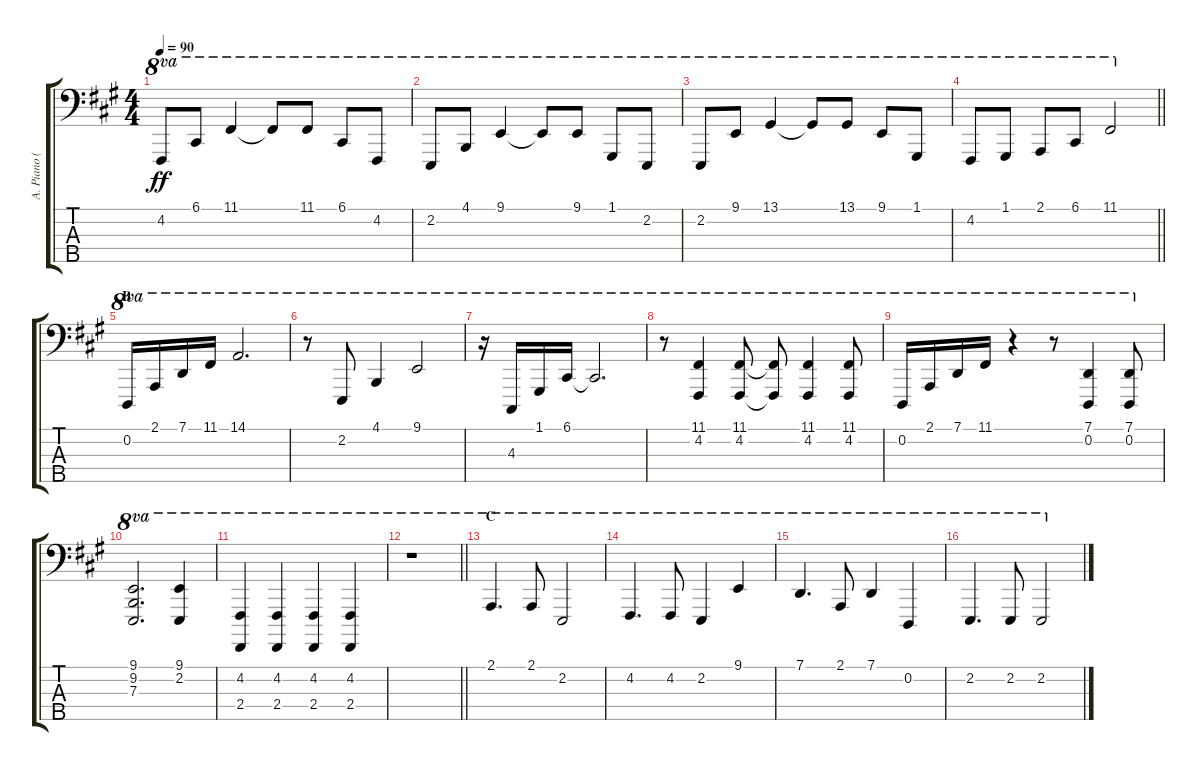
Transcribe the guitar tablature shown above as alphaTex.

\track ("A. Piano (Left Hand)" "A. Piano (") {instrument acousticgrandpiano}
\staff {score tabs}
\tuning (G2 D2 A1 E1 B0) {hide}
\ts (4 4)
\tempo 90
\clef f4
\ks a
4.2.8{ot 8va dy ff} 6.1.8{ot 8va} 11.1.4{ot 8va} 11.1{t}.8{ot 8va} 11.1.8{ot 8va} 6.1.8{ot 8va} 4.2.8{ot 8va} |
2.2.8{ot 8va} 4.1.8{ot 8va} 9.1.4{ot 8va} 9.1{t}.8{ot 8va} 9.1.8{ot 8va} 1.1.8{ot 8va} 2.2.8{ot 8va} |
2.2.8{ot 8va} 9.1.8{ot 8va} 13.1.4{ot 8va} 13.1{t}.8{ot 8va} 13.1.8{ot 8va} 9.1.8{ot 8va} 1.1.8{ot 8va} |
\barLineRight lightlight
4.2.8{ot 8va} 1.1.8{ot 8va} 2.1.8{ot 8va} 6.1.8{ot 8va} 11.1.2{ot 8va} |
\section ("" "B")
0.2.16{ot 8va} 2.1.16{ot 8va} 7.1.16{ot 8va} 11.1.16{ot 8va} 14.1.2{d ot 8va} |
r.8{ot 8va} 2.2.8{ot 8va} 4.1.4{ot 8va} 9.1.2{ot 8va} |
r.16{ot 8va} 4.3.16{ot 8va} 1.1.16{ot 8va} 6.1.16{ot 8va} 6.1{t}.2{d ot 8va} |
r.8{ot 8va} (11.1 4.2).4{ot 8va} (11.1 4.2).8{ot 8va} (11.1{t} 4.2{t}).8{ot 8va} (11.1 4.2).4{ot 8va} (11.1 4.2).8{ot 8va} |
0.2.16{ot 8va} 2.1.16{ot 8va} 7.1.16{ot 8va} 11.1.16{ot 8va} r.4{ot 8va} r.8{ot 8va} (7.1 0.2).4{ot 8va} (7.1 0.2).8{ot 8va} |
(9.1 9.2 7.3).2{d ot 8va} (9.1 2.2).4{ot 8va} |
(4.2 2.4).4{ot 8va} (4.2 2.4).4{ot 8va} (4.2 2.4).4{ot 8va} (4.2 2.4).4{ot 8va} |
\barLineRight lightlight
r.1{ot 8va} |
\section ("" "C")
2.1.4{d ot 8va} 2.1.8{ot 8va} 2.2.2{ot 8va} |
4.2.4{d ot 8va} 4.2.8{ot 8va} 2.2.4{ot 8va} 9.1.4{ot 8va} |
7.1.4{d ot 8va} 2.1.8{ot 8va} 7.1.4{ot 8va} 0.2.4{ot 8va} |
2.2.4{d ot 8va} 2.2.8{ot 8va} 2.2.2{ot 8va}
